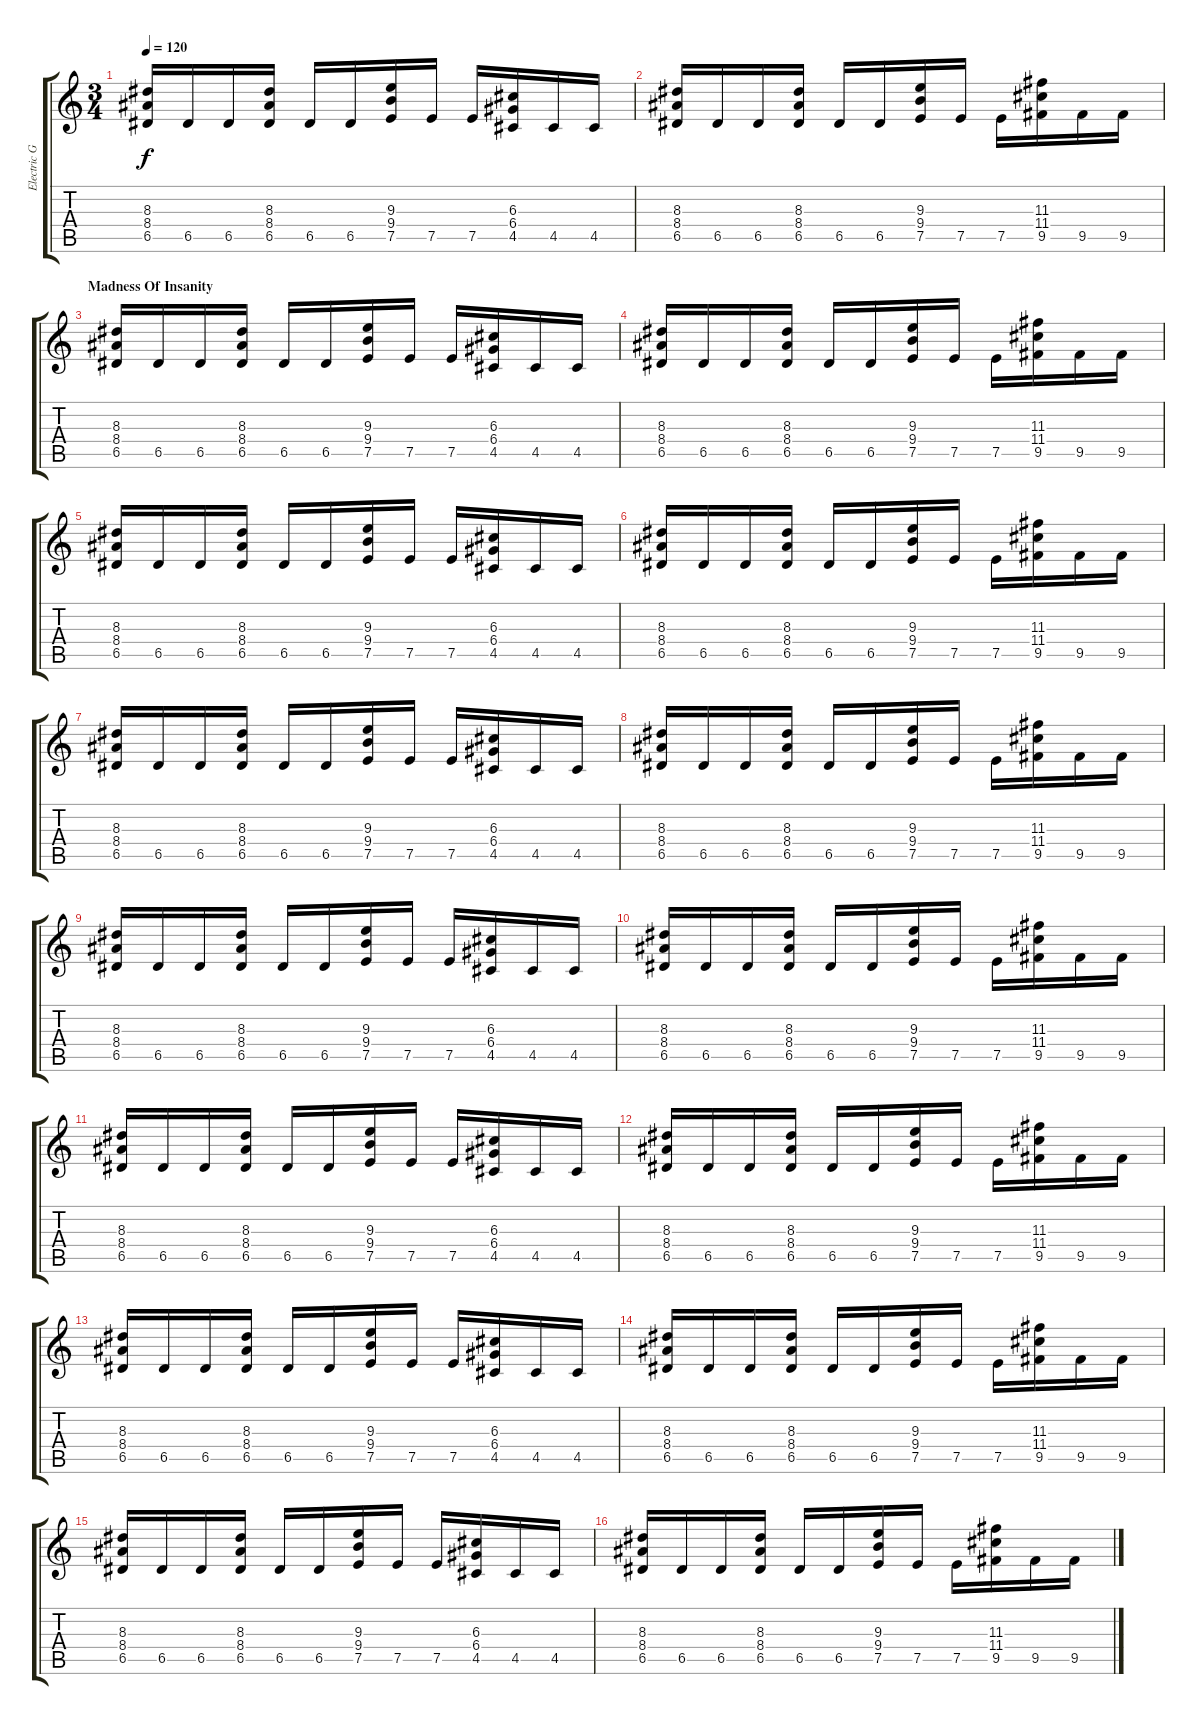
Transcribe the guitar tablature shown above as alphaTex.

\track ("Electric Guitar" "Electric G") {instrument distortionguitar}
\staff {score tabs}
\tuning (E4 B3 G3 D3 A2 E2) {hide}
\ts (3 4)
\tempo 120
\clef g2
\ks c
(8.3 8.4 6.5).16{dy f} 6.5.16 6.5.16 (8.3 8.4 6.5).16 6.5.16 6.5.16 (9.3 9.4 7.5).16 7.5.16 7.5.16 (6.3 6.4 4.5).16 4.5.16 4.5.16 |
(8.3 8.4 6.5).16 6.5.16 6.5.16 (8.3 8.4 6.5).16 6.5.16 6.5.16 (9.3 9.4 7.5).16 7.5.16 7.5.16 (11.3 11.4 9.5).16 9.5.16 9.5.16 |
\section ("" "Madness Of Insanity")
(8.3 8.4 6.5).16 6.5.16 6.5.16 (8.3 8.4 6.5).16 6.5.16 6.5.16 (9.3 9.4 7.5).16 7.5.16 7.5.16 (6.3 6.4 4.5).16 4.5.16 4.5.16 |
(8.3 8.4 6.5).16 6.5.16 6.5.16 (8.3 8.4 6.5).16 6.5.16 6.5.16 (9.3 9.4 7.5).16 7.5.16 7.5.16 (11.3 11.4 9.5).16 9.5.16 9.5.16 |
(8.3 8.4 6.5).16 6.5.16 6.5.16 (8.3 8.4 6.5).16 6.5.16 6.5.16 (9.3 9.4 7.5).16 7.5.16 7.5.16 (6.3 6.4 4.5).16 4.5.16 4.5.16 |
(8.3 8.4 6.5).16 6.5.16 6.5.16 (8.3 8.4 6.5).16 6.5.16 6.5.16 (9.3 9.4 7.5).16 7.5.16 7.5.16 (11.3 11.4 9.5).16 9.5.16 9.5.16 |
(8.3 8.4 6.5).16 6.5.16 6.5.16 (8.3 8.4 6.5).16 6.5.16 6.5.16 (9.3 9.4 7.5).16 7.5.16 7.5.16 (6.3 6.4 4.5).16 4.5.16 4.5.16 |
(8.3 8.4 6.5).16 6.5.16 6.5.16 (8.3 8.4 6.5).16 6.5.16 6.5.16 (9.3 9.4 7.5).16 7.5.16 7.5.16 (11.3 11.4 9.5).16 9.5.16 9.5.16 |
(8.3 8.4 6.5).16 6.5.16 6.5.16 (8.3 8.4 6.5).16 6.5.16 6.5.16 (9.3 9.4 7.5).16 7.5.16 7.5.16 (6.3 6.4 4.5).16 4.5.16 4.5.16 |
(8.3 8.4 6.5).16 6.5.16 6.5.16 (8.3 8.4 6.5).16 6.5.16 6.5.16 (9.3 9.4 7.5).16 7.5.16 7.5.16 (11.3 11.4 9.5).16 9.5.16 9.5.16 |
(8.3 8.4 6.5).16 6.5.16 6.5.16 (8.3 8.4 6.5).16 6.5.16 6.5.16 (9.3 9.4 7.5).16 7.5.16 7.5.16 (6.3 6.4 4.5).16 4.5.16 4.5.16 |
(8.3 8.4 6.5).16 6.5.16 6.5.16 (8.3 8.4 6.5).16 6.5.16 6.5.16 (9.3 9.4 7.5).16 7.5.16 7.5.16 (11.3 11.4 9.5).16 9.5.16 9.5.16 |
(8.3 8.4 6.5).16 6.5.16 6.5.16 (8.3 8.4 6.5).16 6.5.16 6.5.16 (9.3 9.4 7.5).16 7.5.16 7.5.16 (6.3 6.4 4.5).16 4.5.16 4.5.16 |
(8.3 8.4 6.5).16 6.5.16 6.5.16 (8.3 8.4 6.5).16 6.5.16 6.5.16 (9.3 9.4 7.5).16 7.5.16 7.5.16 (11.3 11.4 9.5).16 9.5.16 9.5.16 |
(8.3 8.4 6.5).16 6.5.16 6.5.16 (8.3 8.4 6.5).16 6.5.16 6.5.16 (9.3 9.4 7.5).16 7.5.16 7.5.16 (6.3 6.4 4.5).16 4.5.16 4.5.16 |
(8.3 8.4 6.5).16 6.5.16 6.5.16 (8.3 8.4 6.5).16 6.5.16 6.5.16 (9.3 9.4 7.5).16 7.5.16 7.5.16 (11.3 11.4 9.5).16 9.5.16 9.5.16
